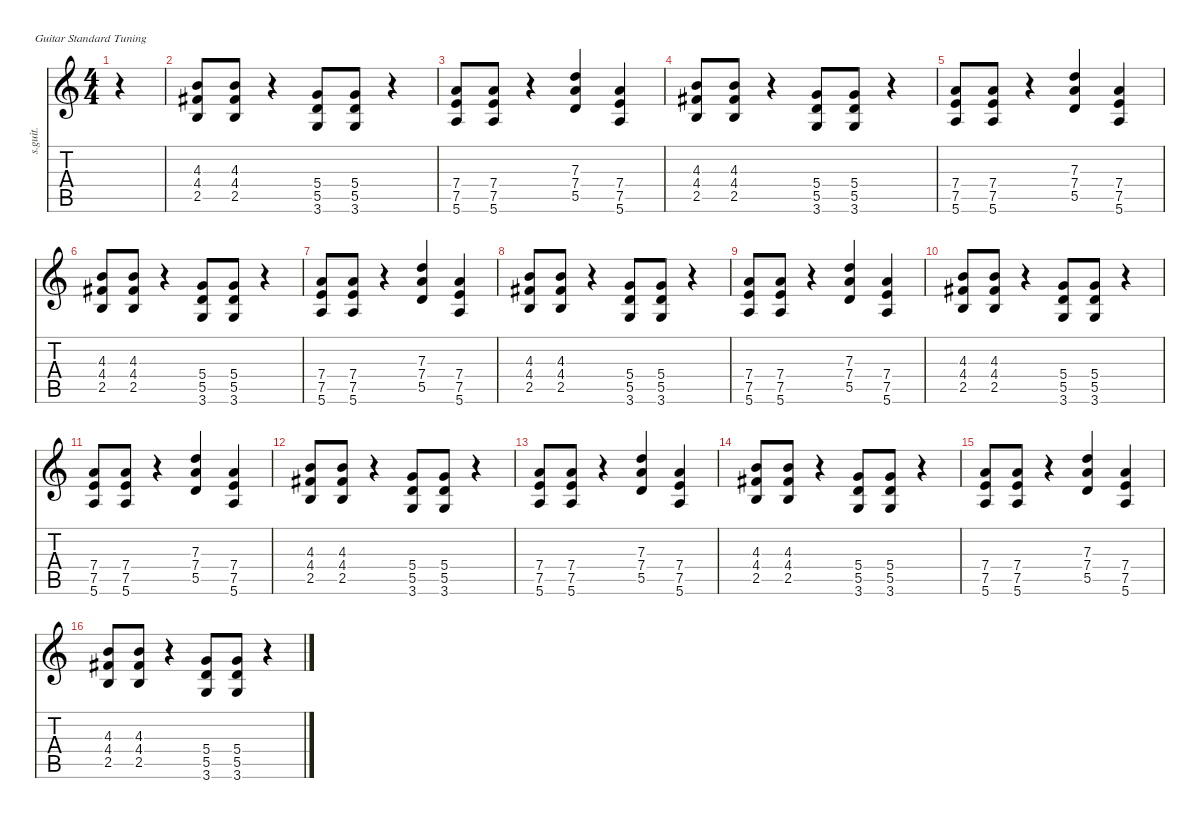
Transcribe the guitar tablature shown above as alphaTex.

\defaultSystemsLayout 4
\hideDynamics
\bracketExtendMode nobrackets
\track ("guitare2(the cretin)" "s.guit.") {instrument overdrivenguitar}
\staff {score tabs}
\tuning (E4 B3 G3 D3 A2 E2)
\ts (4 4)
\beaming (8 2 2 2 2)
\tempo (125 hide)
\clef g2
\ks c
r.4{dy f instrument overdrivenguitar} |
(4.3 4.4{acc #} 2.5).8 (4.3 4.4{acc #} 2.5).8 r.4 (5.4 5.5 3.6).8 (5.4 5.5 3.6).8 r.4 |
(7.4 7.5 5.6).8 (7.4 7.5 5.6).8 r.4 (7.3 7.4 5.5).4 (7.4 7.5 5.6).4 |
(4.3 4.4{acc #} 2.5).8 (4.3 4.4{acc #} 2.5).8 r.4 (5.4 5.5 3.6).8 (5.4 5.5 3.6).8 r.4 |
(7.4 7.5 5.6).8 (7.4 7.5 5.6).8 r.4 (7.3 7.4 5.5).4 (7.4 7.5 5.6).4 |
(4.3 4.4{acc #} 2.5).8 (4.3 4.4{acc #} 2.5).8 r.4 (5.4 5.5 3.6).8 (5.4 5.5 3.6).8 r.4 |
(7.4 7.5 5.6).8 (7.4 7.5 5.6).8 r.4 (7.3 7.4 5.5).4 (7.4 7.5 5.6).4 |
(4.3 4.4{acc #} 2.5).8 (4.3 4.4{acc #} 2.5).8 r.4 (5.4 5.5 3.6).8 (5.4 5.5 3.6).8 r.4 |
(7.4 7.5 5.6).8 (7.4 7.5 5.6).8 r.4 (7.3 7.4 5.5).4 (7.4 7.5 5.6).4 |
(4.3 4.4{acc #} 2.5).8 (4.3 4.4{acc #} 2.5).8 r.4 (5.4 5.5 3.6).8 (5.4 5.5 3.6).8 r.4 |
(7.4 7.5 5.6).8 (7.4 7.5 5.6).8 r.4 (7.3 7.4 5.5).4 (7.4 7.5 5.6).4 |
(4.3 4.4{acc #} 2.5).8 (4.3 4.4{acc #} 2.5).8 r.4 (5.4 5.5 3.6).8 (5.4 5.5 3.6).8 r.4 |
(7.4 7.5 5.6).8 (7.4 7.5 5.6).8 r.4 (7.3 7.4 5.5).4 (7.4 7.5 5.6).4 |
(4.3 4.4{acc #} 2.5).8 (4.3 4.4{acc #} 2.5).8 r.4 (5.4 5.5 3.6).8 (5.4 5.5 3.6).8 r.4 |
(7.4 7.5 5.6).8 (7.4 7.5 5.6).8 r.4 (7.3 7.4 5.5).4 (7.4 7.5 5.6).4 |
(4.3 4.4{acc #} 2.5).8 (4.3 4.4{acc #} 2.5).8 r.4 (5.4 5.5 3.6).8 (5.4 5.5 3.6).8 r.4
